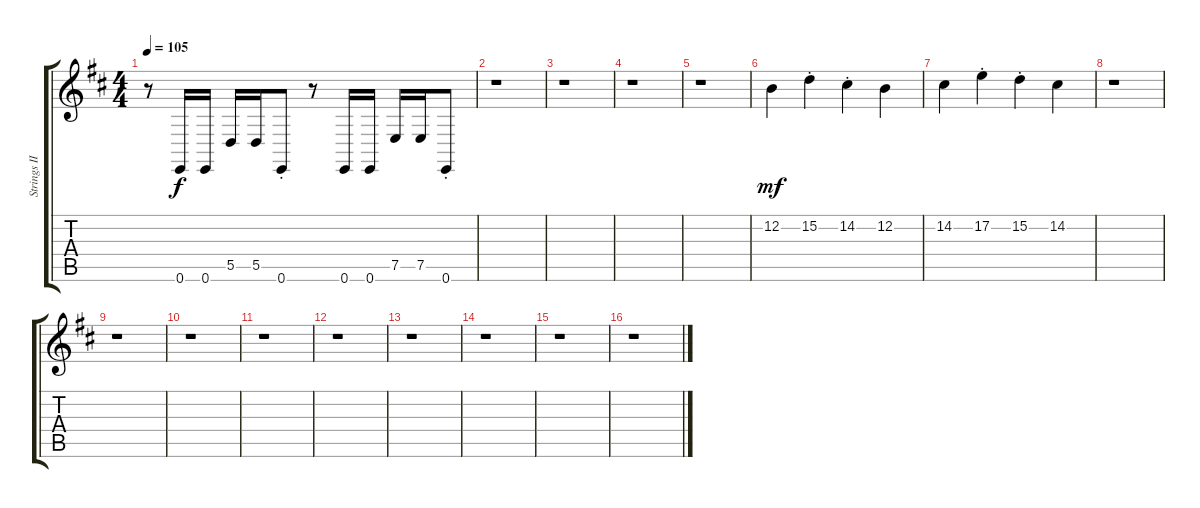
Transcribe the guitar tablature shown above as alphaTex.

\track ("Strings II" "Strings II") {instrument stringensemble1}
\staff {score tabs}
\tuning (E4 B3 G3 D3 A2 E2) {hide}
\ts (4 4)
\tempo 105
\clef g2
\ks d
r.8{dy f} 0.6.16 0.6.16 5.5.16 5.5.16 0.6{st}.8 r.8 0.6.16 0.6.16 7.5.16 7.5.16 0.6{st}.8 |
r.1 |
r.1 |
r.1 |
r.1 |
12.2.4{dy mf} 15.2{st}.4 14.2{st}.4 12.2.4 |
14.2.4 17.2{st}.4 15.2{st}.4 14.2.4 |
r.1 |
r.1 |
r.1 |
r.1 |
r.1 |
r.1 |
r.1 |
r.1 |
r.1
